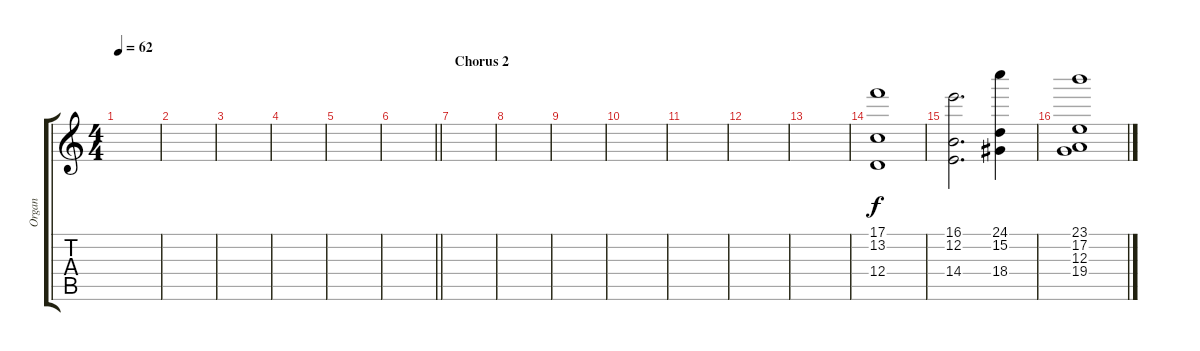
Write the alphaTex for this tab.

\track ("Organ" "Organ") {instrument rockorgan}
\staff {score tabs}
\tuning (C5 B3 G3 D3 A2 E2) {hide}
\ts (4 4)
\tempo 62
\clef g2
\ks c
|
|
|
|
|
\barLineRight lightlight
|
\section ("" "Chorus 2")
|
|
|
|
|
|
|
(17.1 13.2 12.4).1 |
(16.1 12.2 14.4).2{d} (24.1 15.2 18.4).4 |
(23.1 17.2 12.3 19.4).1
